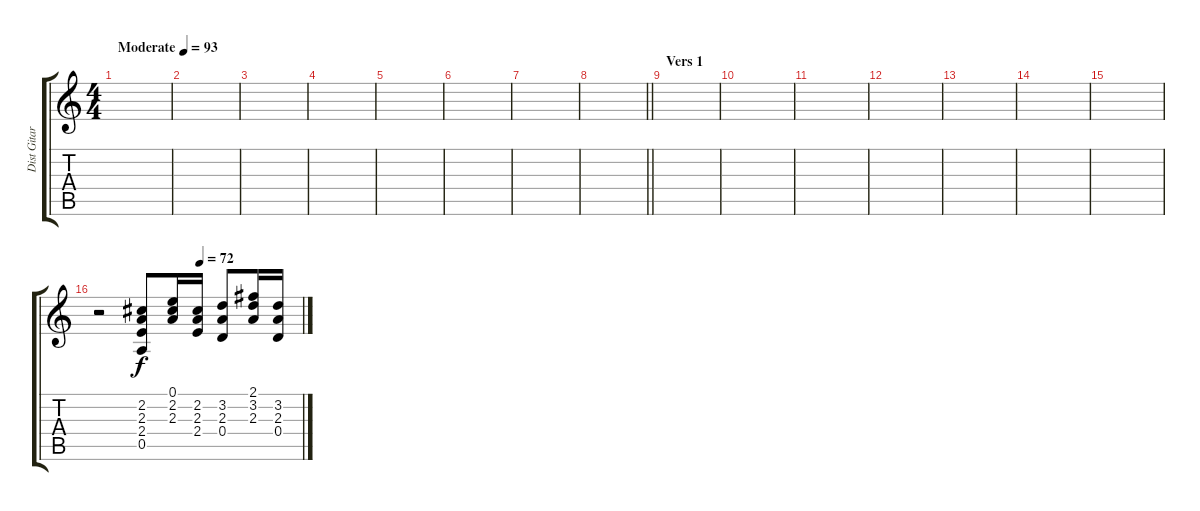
\track ("Dist Gitar 1" "Dist Gitar") {instrument overdrivenguitar}
\staff {score tabs}
\tuning (E4 B3 G3 D3 A2 E2) {hide}
\ts (4 4)
\tempo (93 "Moderate")
\clef g2
\ks c
|
|
|
|
|
|
|
\barLineRight lightlight
|
\section ("" "Vers 1")
|
|
|
|
|
|
|
\tempo (72 0.5)
r.2 (2.2 2.3 2.4 0.5).8 (0.1 2.2 2.3).16 (2.2 2.3 2.4).16 (3.2 2.3 0.4).8 (2.1 3.2 2.3).16 (3.2 2.3 0.4).16
